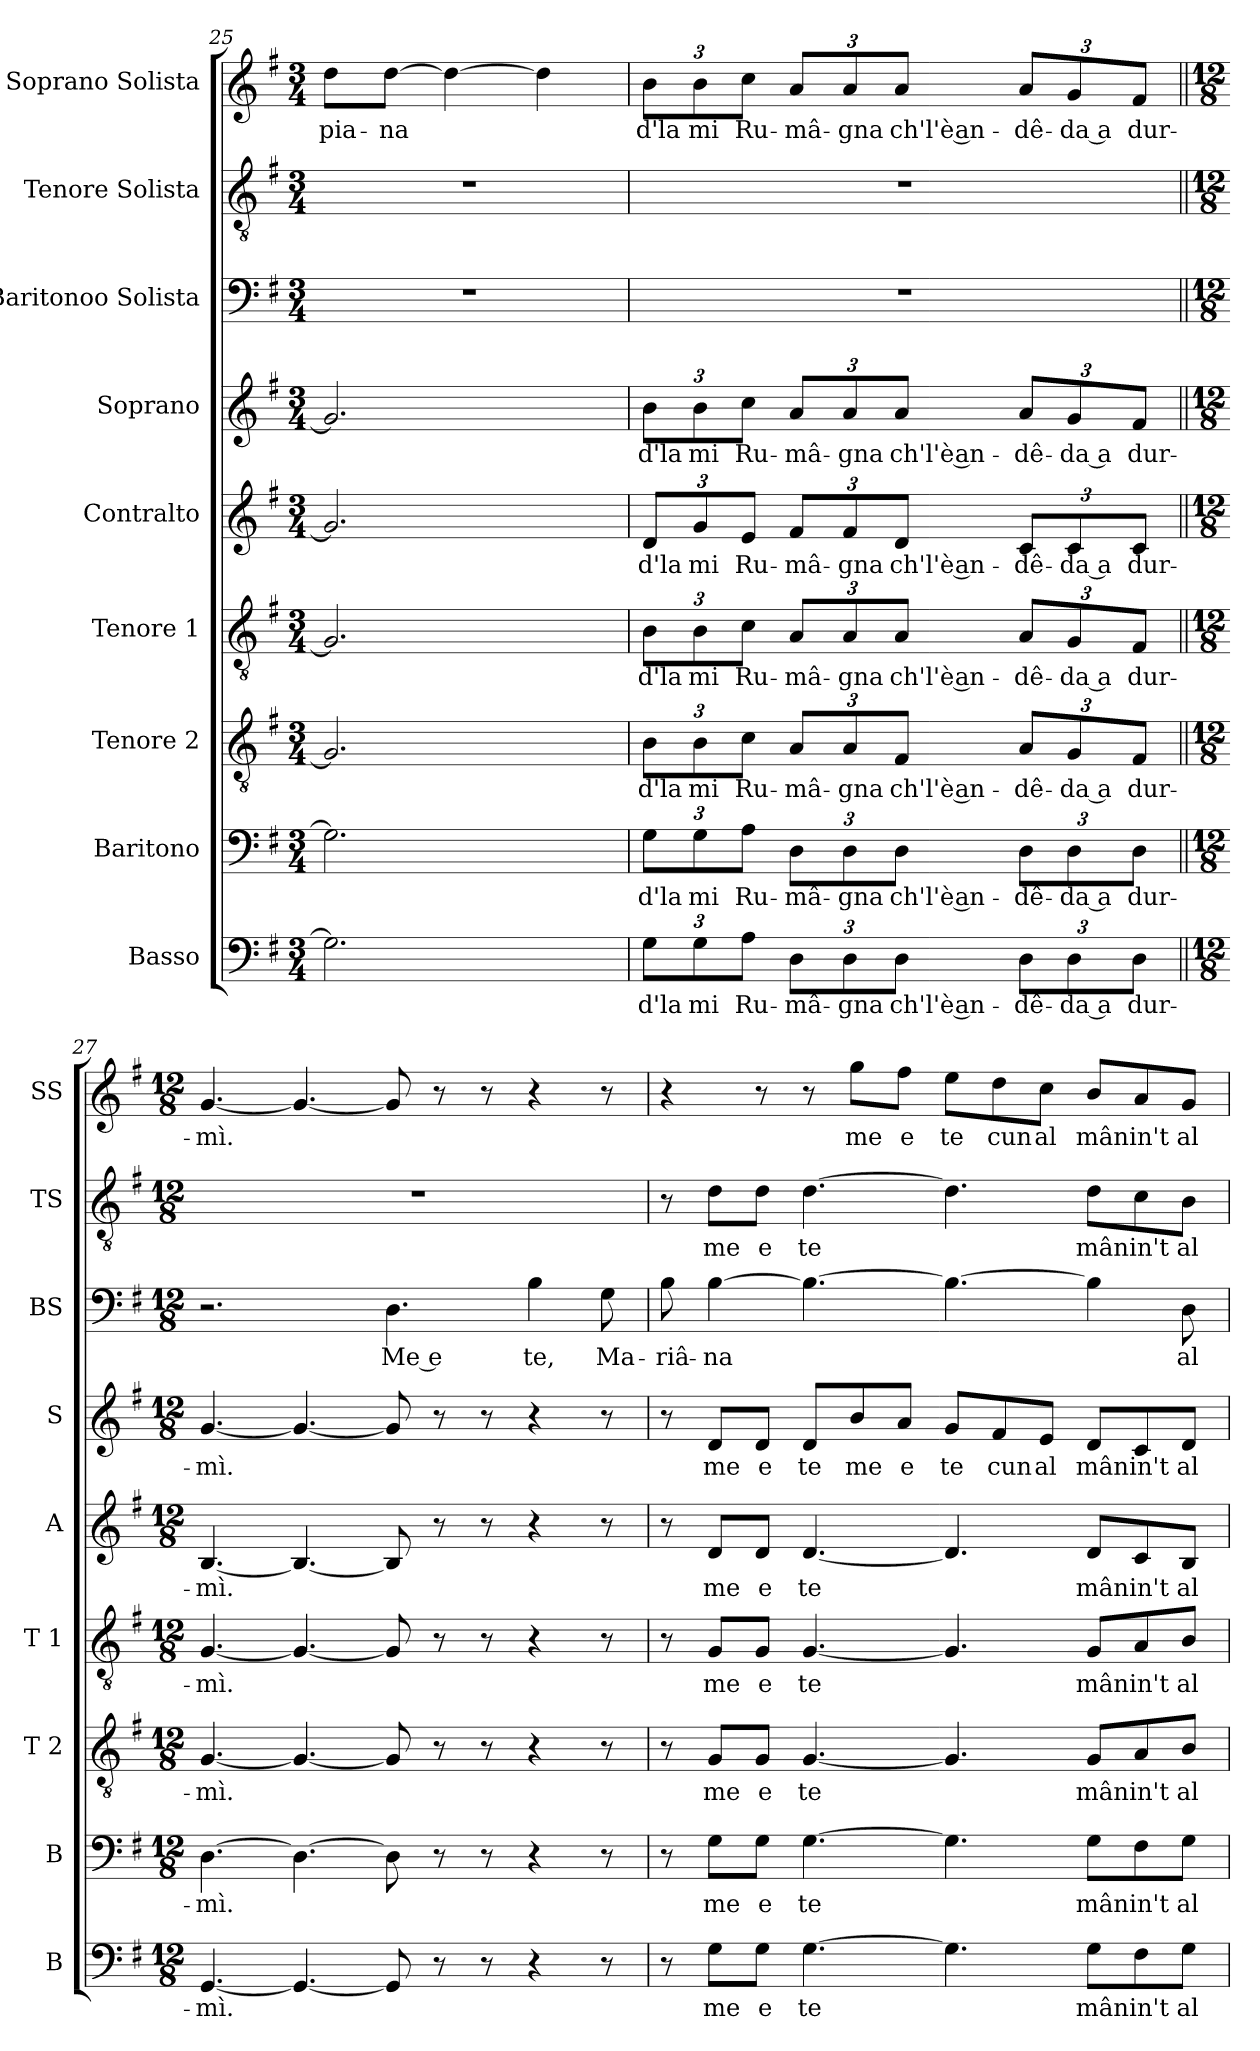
**kern	**text	**kern	**text	**kern	**text	**kern	**text	**kern	**text	**kern	**text	**kern	**text	**kern	**text	**kern	**text
*part9	*part9	*part8	*part8	*part7	*part7	*part6	*part6	*part5	*part5	*part4	*part4	*part3	*part3	*part2	*part2	*part1	*part1
*staff9	*staff9	*staff8	*staff8	*staff7	*staff7	*staff6	*staff6	*staff5	*staff5	*staff4	*staff4	*staff3	*staff3	*staff2	*staff2	*staff1	*staff1
*I"Basso	*	*I"Baritono	*	*I"Tenore 2	*	*I"Tenore 1	*	*I"Contralto	*	*I"Soprano	*	*I"Baritonoo Solista	*	*I"Tenore Solista	*	*I"Soprano Solista	*
*I'B	*	*I'B	*	*I'T 2	*	*I'T 1	*	*I'A	*	*I'S	*	*I'BS	*	*I'TS	*	*I'SS	*
*clefF4	*	*clefF4	*	*clefGv2	*	*clefGv2	*	*clefG2	*	*clefG2	*	*clefF4	*	*clefGv2	*	*clefG2	*
*k[f#]	*	*k[f#]	*	*k[f#]	*	*k[f#]	*	*k[f#]	*	*k[f#]	*	*k[f#]	*	*k[f#]	*	*k[f#]	*
*G:	*	*G:	*	*G:	*	*G:	*	*G:	*	*G:	*	*G:	*	*G:	*	*G:	*
*M3/4	*	*M3/4	*	*M3/4	*	*M3/4	*	*M3/4	*	*M3/4	*	*M3/4	*	*M3/4	*	*M3/4	*
=25	=25	=25	=25	=25	=25	=25	=25	=25	=25	=25	=25	=25	=25	=25	=25	=25	=25
!	!	!	!	!	!	!	!	!	!	!	!	!	!	!	!	!	!LO:LY:b
2.G\]	.	2.G\]	.	2.G/]	.	2.G/]	.	2.g/]	.	2.g/]	.	2.r	.	2.r	.	8dd\L	pia-
!	!	!	!	!	!	!	!	!	!	!	!	!	!	!	!	!	!LO:LY:b
.	.	.	.	.	.	.	.	.	.	.	.	.	.	.	.	[8dd\J	-na
.	.	.	.	.	.	.	.	.	.	.	.	.	.	.	.	4dd\_	.
.	.	.	.	.	.	.	.	.	.	.	.	.	.	.	.	4dd\]	.
!!LO:PB:g=z
=26	=26	=26	=26	=26	=26	=26	=26	=26	=26	=26	=26	=26	=26	=26	=26	=26	=26
*Xbrackettup	*	*	*	*	*	*	*	*	*	*	*	*	*	*	*	*	*
!	!LO:LY:b	!	!	!	!	!	!	!	!	!	!	!	!	!	!	!	!
*	*	*Xbrackettup	*	*	*	*	*	*	*	*	*	*	*	*	*	*	*
!	!	!	!LO:LY:b	!	!	!	!	!	!	!	!	!	!	!	!	!	!
*	*	*	*	*Xbrackettup	*	*	*	*	*	*	*	*	*	*	*	*	*
!	!	!	!	!	!LO:LY:b	!	!	!	!	!	!	!	!	!	!	!	!
*	*	*	*	*	*	*Xbrackettup	*	*	*	*	*	*	*	*	*	*	*
!	!	!	!	!	!	!	!LO:LY:b	!	!	!	!	!	!	!	!	!	!
*	*	*	*	*	*	*	*	*Xbrackettup	*	*	*	*	*	*	*	*	*
!	!	!	!	!	!	!	!	!	!LO:LY:b	!	!	!	!	!	!	!	!
*	*	*	*	*	*	*	*	*	*	*Xbrackettup	*	*	*	*	*	*	*
!	!	!	!	!	!	!	!	!	!	!	!LO:LY:b	!	!	!	!	!	!
*	*	*	*	*	*	*	*	*	*	*	*	*	*	*	*	*Xbrackettup	*
!	!	!	!	!	!	!	!	!	!	!	!	!	!	!	!	!	!LO:LY:b
12G\L	d'la	12G\L	d'la	12B\L	d'la	12B\L	d'la	12d/L	d'la	12b\L	d'la	2.r	.	2.r	.	12b\L	d'la
!	!LO:LY:b	!	!LO:LY:b	!	!LO:LY:b	!	!LO:LY:b	!	!LO:LY:b	!	!LO:LY:b	!	!	!	!	!	!LO:LY:b
12G\	mi	12G\	mi	12B\	mi	12B\	mi	12g/	mi	12b\	mi	.	.	.	.	12b\	mi
!	!LO:LY:b	!	!LO:LY:b	!	!LO:LY:b	!	!LO:LY:b	!	!LO:LY:b	!	!LO:LY:b	!	!	!	!	!	!LO:LY:b
12A\J	Ru-	12A\J	Ru-	12c\J	Ru-	12c\J	Ru-	12e/J	Ru-	12cc\J	Ru-	.	.	.	.	12cc\J	Ru-
!	!LO:LY:b	!	!LO:LY:b	!	!LO:LY:b	!	!LO:LY:b	!	!LO:LY:b	!	!LO:LY:b	!	!	!	!	!	!LO:LY:b
12D\L	-mâ-	12D\L	-mâ-	12A/L	-mâ-	12A/L	-mâ-	12f#/L	-mâ-	12a/L	-mâ-	.	.	.	.	12a/L	-mâ-
!	!LO:LY:b	!	!LO:LY:b	!	!LO:LY:b	!	!LO:LY:b	!	!LO:LY:b	!	!LO:LY:b	!	!	!	!	!	!LO:LY:b
12D\	-gna	12D\	-gna	12A/	-gna	12A/	-gna	12f#/	-gna	12a/	-gna	.	.	.	.	12a/	-gna
!	!LO:LY:b	!	!LO:LY:b	!	!LO:LY:b	!	!LO:LY:b	!	!LO:LY:b	!	!LO:LY:b	!	!	!	!	!	!LO:LY:b
12D\J	ch'l'è an-	12D\J	ch'l'è an-	12F#/J	ch'l'è an-	12A/J	ch'l'è an-	12d/J	ch'l'è an-	12a/J	ch'l'è an-	.	.	.	.	12a/J	ch'l'è an-
!	!LO:LY:b	!	!LO:LY:b	!	!LO:LY:b	!	!LO:LY:b	!	!LO:LY:b	!	!LO:LY:b	!	!	!	!	!	!LO:LY:b
12D\L	-dê-	12D\L	-dê-	12A/L	-dê-	12A/L	-dê-	12c/L	-dê-	12a/L	-dê-	.	.	.	.	12a/L	-dê-
!	!LO:LY:b	!	!LO:LY:b	!	!LO:LY:b	!	!LO:LY:b	!	!LO:LY:b	!	!LO:LY:b	!	!	!	!	!	!LO:LY:b
12D\	da a	12D\	da a	12G/	da a	12G/	da a	12c/	da a	12g/	da a	.	.	.	.	12g/	da a
!	!LO:LY:b	!	!LO:LY:b	!	!LO:LY:b	!	!LO:LY:b	!	!LO:LY:b	!	!LO:LY:b	!	!	!	!	!	!LO:LY:b
12D\J	dur-	12D\J	dur-	12F#/J	dur-	12F#/J	dur-	12c/J	dur-	12f#/J	dur-	.	.	.	.	12f#/J	dur-
=27||	=27||	=27||	=27||	=27||	=27||	=27||	=27||	=27||	=27||	=27||	=27||	=27||	=27||	=27||	=27||	=27||	=27||
*M12/8	*	*M12/8	*	*M12/8	*	*M12/8	*	*M12/8	*	*M12/8	*	*M12/8	*	*M12/8	*	*M12/8	*
!	!LO:LY:b	!	!LO:LY:b	!	!LO:LY:b	!	!LO:LY:b	!	!LO:LY:b	!	!LO:LY:b	!	!	!	!	!	!LO:LY:b
[4.GG/	-mì.	[4.D\	-mì.	[4.G/	-mì.	[4.G/	-mì.	[4.B/	-mì.	[4.g/	-mì.	2.r	.	1.r	.	[4.g/	-mì.
4.GG/_	.	4.D\_	.	4.G/_	.	4.G/_	.	4.B/_	.	4.g/_	.	.	.	.	.	4.g/_	.
!	!	!	!	!	!	!	!	!	!	!	!	!	!LO:LY:b	!	!	!	!
8GG/]	.	8D\]	.	8G/]	.	8G/]	.	8B/]	.	8g/]	.	4.D\	Me e	.	.	8g/]	.
8r	.	8r	.	8r	.	8r	.	8r	.	8r	.	.	.	.	.	8r	.
8r	.	8r	.	8r	.	8r	.	8r	.	8r	.	.	.	.	.	8r	.
!	!	!	!	!	!	!	!	!	!	!	!	!	!LO:LY:b	!	!	!	!
4r	.	4r	.	4r	.	4r	.	4r	.	4r	.	4B\	te,	.	.	4r	.
!	!	!	!	!	!	!	!	!	!	!	!	!	!LO:LY:b	!	!	!	!
8r	.	8r	.	8r	.	8r	.	8r	.	8r	.	8G\	Ma-	.	.	8r	.
!!LO:PB:g=z
=28	=28	=28	=28	=28	=28	=28	=28	=28	=28	=28	=28	=28	=28	=28	=28	=28	=28
!	!	!	!	!	!	!	!	!	!	!	!	!	!LO:LY:b	!	!	!	!
8r	.	8r	.	8r	.	8r	.	8r	.	8r	.	8B\	-riâ-	8r	.	4r	.
!	!LO:LY:b	!	!LO:LY:b	!	!LO:LY:b	!	!LO:LY:b	!	!LO:LY:b	!	!LO:LY:b	!	!LO:LY:b	!	!LO:LY:b	!	!
8G\L	me	8G\L	me	8G/L	me	8G/L	me	8d/L	me	8d/L	me	[4B\	-na	8d\L	me	.	.
!	!LO:LY:b	!	!LO:LY:b	!	!LO:LY:b	!	!LO:LY:b	!	!LO:LY:b	!	!LO:LY:b	!	!	!	!LO:LY:b	!	!
8G\J	e	8G\J	e	8G/J	e	8G/J	e	8d/J	e	8d/J	e	.	.	8d\J	e	8r	.
!	!LO:LY:b	!	!LO:LY:b	!	!LO:LY:b	!	!LO:LY:b	!	!LO:LY:b	!	!LO:LY:b	!	!	!	!LO:LY:b	!	!
[4.G\	te	[4.G\	te	[4.G/	te	[4.G/	te	[4.d/	te	8d/L	te	4.B\_	.	[4.d\	te	8r	.
!	!	!	!	!	!	!	!	!	!	!	!LO:LY:b	!	!	!	!	!	!LO:LY:b
.	.	.	.	.	.	.	.	.	.	8b/	me	.	.	.	.	8gg\L	me
!	!	!	!	!	!	!	!	!	!	!	!LO:LY:b	!	!	!	!	!	!LO:LY:b
.	.	.	.	.	.	.	.	.	.	8a/J	e	.	.	.	.	8ff#\J	e
!	!	!	!	!	!	!	!	!	!	!	!LO:LY:b	!	!	!	!	!	!LO:LY:b
4.G\]	.	4.G\]	.	4.G/]	.	4.G/]	.	4.d/]	.	8g/L	te	4.B\_	.	4.d\]	.	8ee\L	te
!	!	!	!	!	!	!	!	!	!	!	!LO:LY:b	!	!	!	!	!	!LO:LY:b
.	.	.	.	.	.	.	.	.	.	8f#/	cun	.	.	.	.	8dd\	cun
!	!	!	!	!	!	!	!	!	!	!	!LO:LY:b	!	!	!	!	!	!LO:LY:b
.	.	.	.	.	.	.	.	.	.	8e/J	al	.	.	.	.	8cc\J	al
!	!LO:LY:b	!	!LO:LY:b	!	!LO:LY:b	!	!LO:LY:b	!	!LO:LY:b	!	!LO:LY:b	!	!	!	!LO:LY:b	!	!LO:LY:b
8G\L	mân	8G\L	mân	8G/L	mân	8G/L	mân	8d/L	mân	8d/L	mân	4B\]	.	8d\L	mân	8b/L	mân
!	!LO:LY:b	!	!LO:LY:b	!	!LO:LY:b	!	!LO:LY:b	!	!LO:LY:b	!	!LO:LY:b	!	!	!	!LO:LY:b	!	!LO:LY:b
8F#\	in't	8F#\	in't	8A/	in't	8A/	in't	8c/	in't	8c/	in't	.	.	8c\	in't	8a/	in't
!	!LO:LY:b	!	!LO:LY:b	!	!LO:LY:b	!	!LO:LY:b	!	!LO:LY:b	!	!LO:LY:b	!	!LO:LY:b	!	!LO:LY:b	!	!LO:LY:b
8G\J	al	8G\J	al	8B/J	al	8B/J	al	8B/J	al	8d/J	al	8D\	al	8B\J	al	8g/J	al
=	=	=	=	=	=	=	=	=	=	=	=	=	=	=	=	=	=
*-	*-	*-	*-	*-	*-	*-	*-	*-	*-	*-	*-	*-	*-	*-	*-	*-	*-
